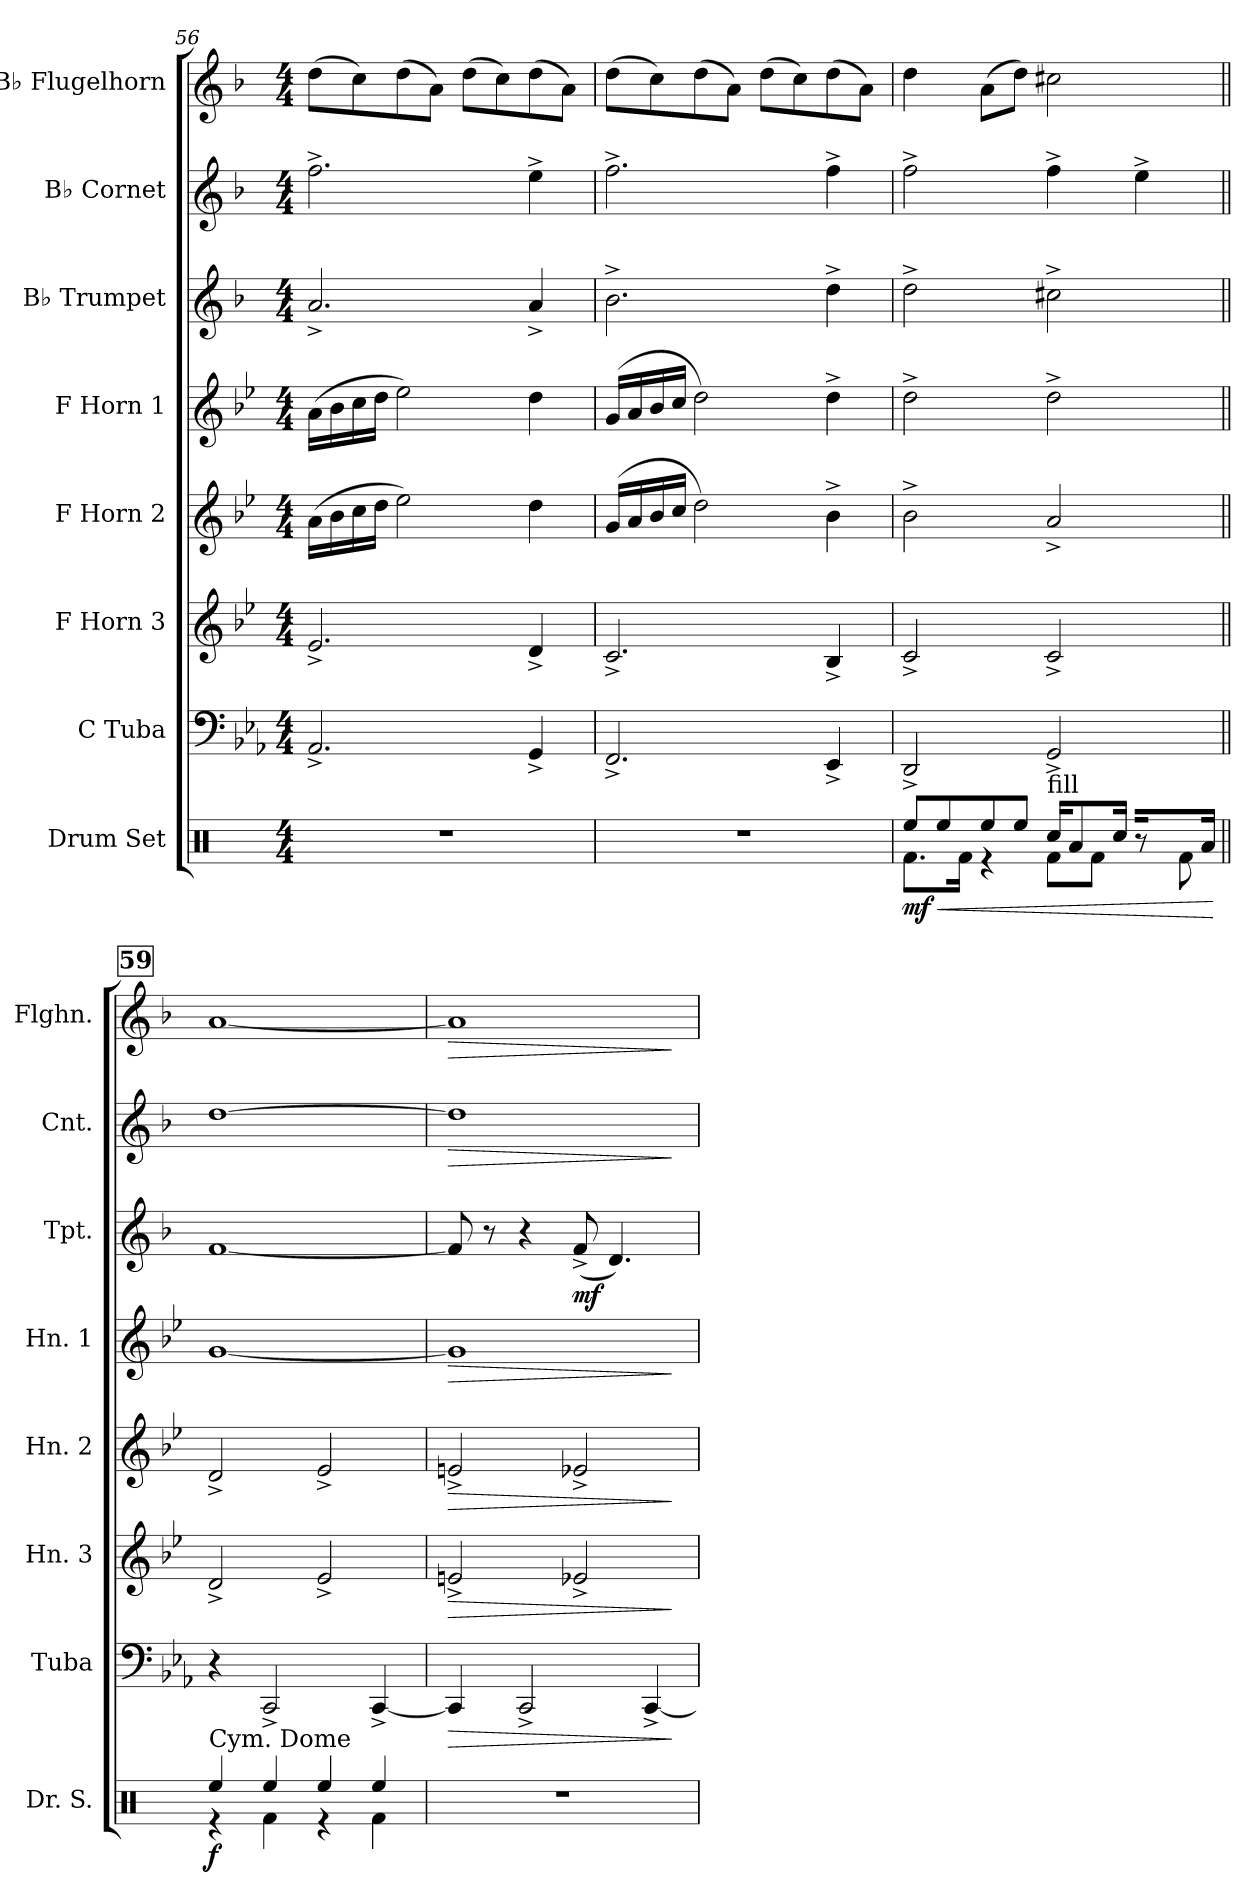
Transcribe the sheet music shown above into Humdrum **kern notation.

**kern	**dynam	**kern	**dynam	**kern	**dynam	**kern	**dynam	**kern	**dynam	**kern	**dynam	**kern	**dynam	**kern	**dynam
*part8	*part8	*part7	*part7	*part6	*part6	*part5	*part5	*part4	*part4	*part3	*part3	*part2	*part2	*part1	*part1
*staff8	*staff8	*staff7	*staff7	*staff6	*staff6	*staff5	*staff5	*staff4	*staff4	*staff3	*staff3	*staff2	*staff2	*staff1	*staff1
*I"Drum Set	*	*I"C Tuba	*	*I"F Horn 3	*	*I"F Horn 2	*	*I"F Horn 1	*	*I"B♭ Trumpet	*	*I"B♭ Cornet	*	*I"B♭ Flugelhorn	*
*I'Dr. S.	*	*I'Tuba	*	*I'Hn. 3	*	*I'Hn. 2	*	*I'Hn. 1	*	*I'Tpt.	*	*I'Cnt.	*	*I'Flghn.	*
*clefX	*	*clefF4	*	*clefG2	*	*clefG2	*	*clefG2	*	*clefG2	*	*clefG2	*	*clefG2	*
*	*	*	*	*ITrd4c7	*	*ITrd4c7	*	*ITrd4c7	*	*ITrd1c2	*	*ITrd1c2	*	*ITrd1c2	*
*k[]	*	*k[b-e-a-]	*	*k[b-e-a-]	*	*k[b-e-a-]	*	*k[b-e-a-]	*	*k[b-e-a-]	*	*k[b-e-a-]	*	*k[b-e-a-]	*
*M4/4	*	*M4/4	*	*M4/4	*	*M4/4	*	*M4/4	*	*M4/4	*	*M4/4	*	*M4/4	*
=56	=56	=56	=56	=56	=56	=56	=56	=56	=56	=56	=56	=56	=56	=56	=56
1r	.	2.AA-^/	.	2.A-^/	.	(>16d\LL	.	(>16d\LL	.	2.g^/	.	2.ee-^\	.	(>8cc\L	.
.	.	.	.	.	.	16e-\	.	16e-\	.	.	.	.	.	.	.
.	.	.	.	.	.	16f\	.	16f\	.	.	.	.	.	8b-\)	.
.	.	.	.	.	.	16g\JJ	.	16g\JJ	.	.	.	.	.	.	.
.	.	.	.	.	.	2a-\)	.	2a-\)	.	.	.	.	.	(>8cc\	.
.	.	.	.	.	.	.	.	.	.	.	.	.	.	8g\J)	.
.	.	.	.	.	.	.	.	.	.	.	.	.	.	(>8cc\L	.
.	.	.	.	.	.	.	.	.	.	.	.	.	.	8b-\)	.
.	.	4GG^/	.	4G^/	.	4g\	.	4g\	.	4g^/	.	4dd^\	.	(>8cc\	.
.	.	.	.	.	.	.	.	.	.	.	.	.	.	8g\J)	.
=57	=57	=57	=57	=57	=57	=57	=57	=57	=57	=57	=57	=57	=57	=57	=57
1r	.	2.FF^/	.	2.F^/	.	(>16c/LL	.	(>16c/LL	.	2.a-^\	.	2.ee-^\	.	(>8cc\L	.
.	.	.	.	.	.	16d/	.	16d/	.	.	.	.	.	.	.
.	.	.	.	.	.	16e-/	.	16e-/	.	.	.	.	.	8b-\)	.
.	.	.	.	.	.	16f/JJ	.	16f/JJ	.	.	.	.	.	.	.
.	.	.	.	.	.	2g\)	.	2g\)	.	.	.	.	.	(>8cc\	.
.	.	.	.	.	.	.	.	.	.	.	.	.	.	8g\J)	.
.	.	.	.	.	.	.	.	.	.	.	.	.	.	(>8cc\L	.
.	.	.	.	.	.	.	.	.	.	.	.	.	.	8b-\)	.
.	.	4EE-^/	.	4E-^/	.	4e-^\	.	4g^\	.	4cc^\	.	4ee-^\	.	(>8cc\	.
.	.	.	.	.	.	.	.	.	.	.	.	.	.	8g\J)	.
!!LO:LB:g=z
=58	=58	=58	=58	=58	=58	=58	=58	=58	=58	=58	=58	=58	=58	=58	=58
!	!LO:HP:b	!	!	!	!	!	!	!	!	!	!	!	!	!	!
*^	*	*	*	*	*	*	*	*	*	*	*	*	*	*	*
!	!	!LO:DY:n=1:b	!	!	!	!	!	!	!	!	!	!	!	!	!	!
8Ree/L	8.Rf\L	< mf	2DD^/	.	2F^/	.	2e-^\	.	2g^\	.	2cc^\	.	2ee-^\	.	4cc\	.
8Ree/	.	.	.	.	.	.	.	.	.	.	.	.	.	.	.	.
.	16Rf\Jk	.	.	.	.	.	.	.	.	.	.	.	.	.	.	.
8Ree/	4r	.	.	.	.	.	.	.	.	.	.	.	.	.	(>8g\L	.
8Ree/J	.	.	.	.	.	.	.	.	.	.	.	.	.	.	8cc\J)	.
!LO:TX:a:t=fill	!	!	!	!	!	!	!	!	!	!	!	!	!	!	!	!
16Rcc/KL	8Rf\L	.	2GG^/	.	2F^/	.	2d^/	.	2g^\	.	2bn^\	.	4ee-^\	.	2bn\	.
8Ra/	.	.	.	.	.	.	.	.	.	.	.	.	.	.	.	.
.	8Rf\J	.	.	.	.	.	.	.	.	.	.	.	.	.	.	.
16Rcc/Jk	.	.	.	.	.	.	.	.	.	.	.	.	.	.	.	.
16R/KL	8r	.	.	.	.	.	.	.	.	.	.	.	4dd^\	.	.	.
8R/	.	.	.	.	.	.	.	.	.	.	.	.	.	.	.	.
.	8Rf\	.	.	.	.	.	.	.	.	.	.	.	.	.	.	.
16Ra/Jk	.	.	.	.	.	.	.	.	.	.	.	.	.	.	.	.
*v	*v	*	*	*	*	*	*	*	*	*	*	*	*	*	*	*
.	[	.	.	.	.	.	.	.	.	.	.	.	.	.	.
!!LO:REH:place=s1:a:B:fs=14:t=59
=59||	=59||	=59||	=59||	=59||	=59||	=59||	=59||	=59||	=59||	=59||	=59||	=59||	=59||	=59||	=59||
*^	*	*	*	*	*	*	*	*	*	*	*	*	*	*	*
!LO:TX:a:t=Cym. Dome	!	!	!	!	!	!	!	!	!	!	!	!	!	!	!	!
!	!	!LO:DY:b	!	!	!	!	!	!	!	!	!	!	!	!	!	!
4Ree/	4r	f	4r	.	2G^/	.	2G^/	.	[1c	.	[1e-	.	[1cc	.	[1g	.
4Ree/	4Rf\	.	2CC^/	.	.	.	.	.	.	.	.	.	.	.	.	.
4Ree/	4r	.	.	.	2A-^/	.	2A-^/	.	.	.	.	.	.	.	.	.
4Ree/	4Rf\	.	[4CC^/	.	.	.	.	.	.	.	.	.	.	.	.	.
=60	=60	=60	=60	=60	=60	=60	=60	=60	=60	=60	=60	=60	=60	=60	=60	=60
!	!	!	!	!LO:HP:b	!	!LO:HP:b	!	!LO:HP:b	!	!LO:HP:b	!	!	!	!LO:HP:b	!	!LO:HP:b
*v	*v	*	*	*	*	*	*	*	*	*	*	*	*	*	*	*
1r	.	4CC/]	>	2An^/	>	2An^/	>	1c]	>	8e-/]	.	1cc]	>	1g]	>
.	.	.	.	.	.	.	.	.	.	8r	.	.	.	.	.
.	.	2CC^/	.	.	.	.	.	.	.	4r	.	.	.	.	.
!	!	!	!	!	!	!	!	!	!	!	!LO:DY:b	!	!	!	!
.	.	.	.	2A-X^/	.	2A-X^/	.	.	.	(<8e-^/	mf	.	.	.	.
.	.	.	.	.	.	.	.	.	.	4.c/)	.	.	.	.	.
.	.	[4CC^/	.	.	.	.	.	.	.	.	.	.	.	.	.
.	.	.	]	.	]	.	]	.	]	.	.	.	]	.	]
=	=	=	=	=	=	=	=	=	=	=	=	=	=	=	=
*-	*-	*-	*-	*-	*-	*-	*-	*-	*-	*-	*-	*-	*-	*-	*-
